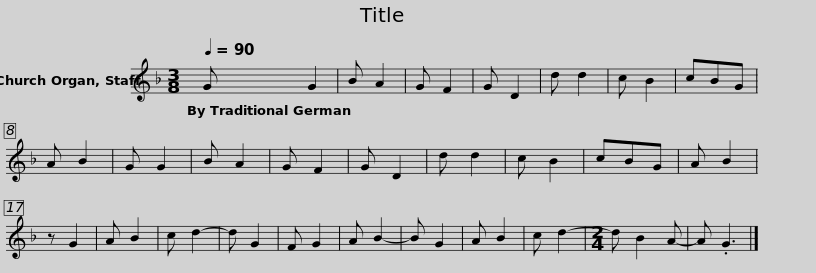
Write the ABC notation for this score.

X:1
L:1/8
Q:1/4=90
M:3/8
I:linebreak $
K:F
V:1 treble
V:1
 G G2 | B A2 | G F2 | G D2 | d d2 | %5
 c B2 | cBG | A B2 | G G2 | B A2 | %10
 G F2 | G D2 | d d2 | c B2 | cBG |$ %15
 A B2 | z G2 | A B2 | c d2- | d G2 | %20
 F G2 | A B2- | B G2 | A B2 | c d2- | %25
[M:2/4] d B2 A- | A .G3 |] %27
